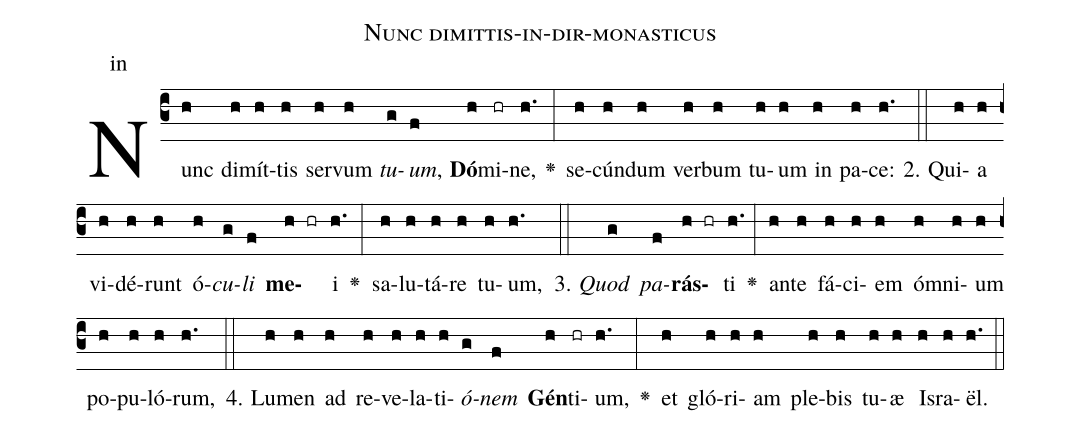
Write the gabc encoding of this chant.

name: Nunc dimittis-in-dir-monasticus;
annotation: in;
%%
(c3)Nunc(h) di(h)mít(h)tis(h) ser(h)vum(h) <i>tu</i>(g)<i>um</i>,(f) <b>Dó</b>(h)mi(hr)ne,(h.) <v>\greheightstar</v>(:) se(h)cún(h)dum(h) ver(h)bum(h) tu(h)um(h) in(h) pa(h)ce:(h.) (::)
2. Qui(h)a(h) vi(h)dé(h)runt(h) ó(h)<i>cu</i>(g)<i>li</i>(f) <b>me</b>(h hr)i(h.) <v>\greheightstar</v>(:) sa(h)lu(h)tá(h)re(h) tu(h)um,(h.) (::)
3. <i>Quod</i>(g) <i>pa</i>(f)<b>rás</b>(h hr)ti(h.) <v>\greheightstar</v>(:) an(h)te(h) fá(h)ci(h)em(h) óm(h)ni(h)um(h) po(h)pu(h)ló(h)rum,(h.) (::)
4. Lu(h)men(h) ad(h) re(h)ve(h)la(h)ti(h)<i>ó</i>(g)<i>nem</i>(f) <b>Gén</b>(h)ti(hr)um,(h.) <v>\greheightstar</v>(:) et(h) gló(h)ri(h)am(h) ple(h)bis(h) tu(h)æ(h) Is(h)ra(h)ël.(h.) (::)
